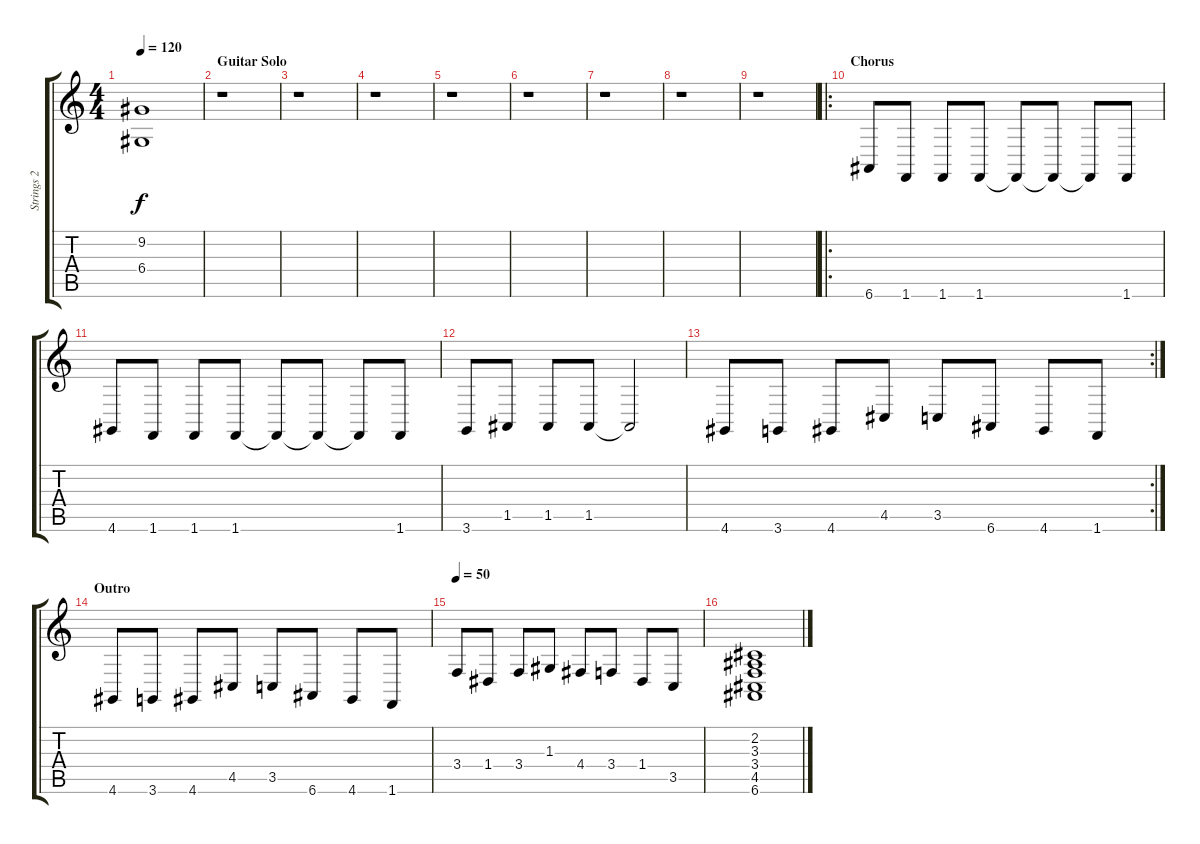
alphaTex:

\track ("Strings 2" "Strings 2") {instrument stringensemble1}
\staff {score tabs}
\tuning (E4 B3 G3 D3 A2 E2) {hide}
\ts (4 4)
\tempo 120
\clef g2
\ks c
(9.2{t} 6.4{t}).1{dy f} |
\section ("" "Guitar Solo")
r.1 |
r.1 |
r.1 |
r.1 |
r.1 |
r.1 |
r.1 |
r.1 |
\ro
\section ("" "Chorus")
6.6.8 1.6.8 1.6.8 1.6.8 1.6{t}.8 1.6{t}.8 1.6{t}.8 1.6.8 |
4.6.8 1.6.8 1.6.8 1.6.8 1.6{t}.8 1.6{t}.8 1.6{t}.8 1.6.8 |
3.6.8 1.5.8 1.5.8 1.5.8 1.5{t}.2 |
\rc 2
4.6.8 3.6.8 4.6.8 4.5.8 3.5.8 6.6.8 4.6.8 1.6.8 |
\section ("" "Outro")
4.6.8 3.6.8 4.6.8 4.5.8 3.5.8 6.6.8 4.6.8 1.6.8 |
\tempo 50
3.4.8 1.4.8 3.4.8 1.3.8 4.4.8 3.4.8 1.4.8 3.5.8 |
(2.2 3.3 3.4 4.5 6.6).1
